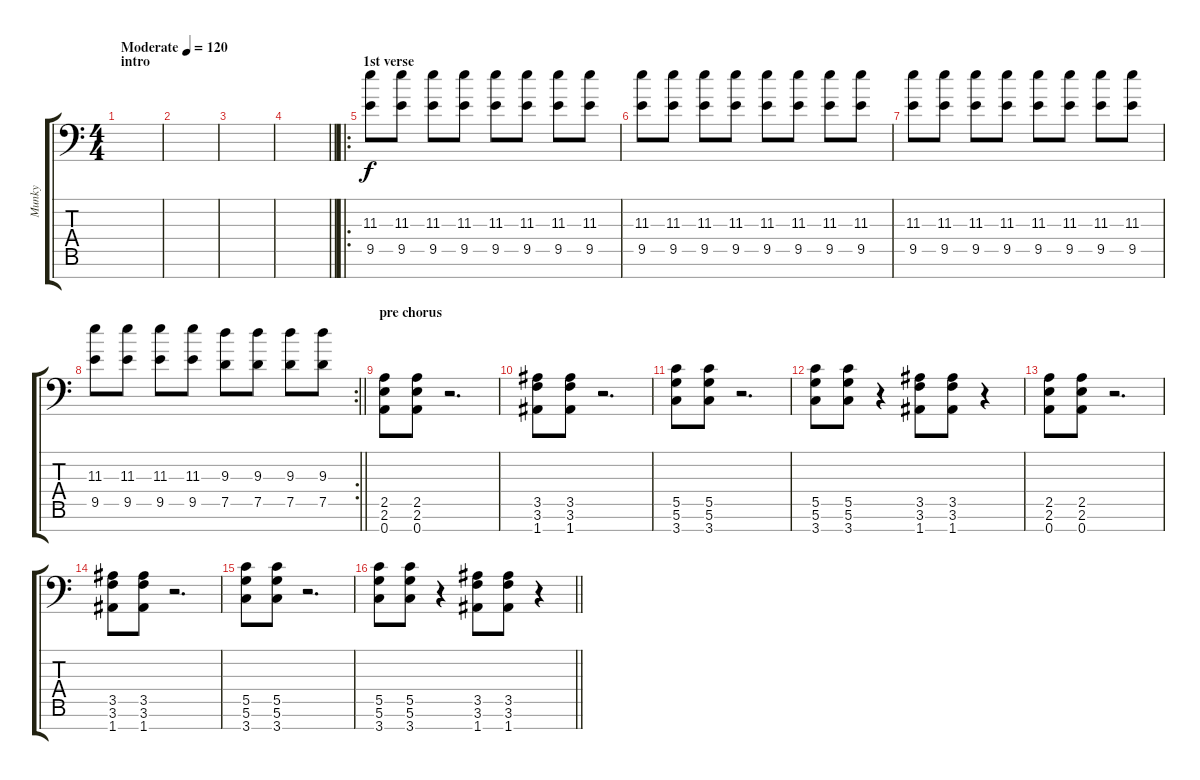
\track ("Munky" "Munky") {instrument distortionguitar}
\staff {score tabs}
\tuning (D4 A3 F3 C3 G2 D2 A1) {hide}
\ts (4 4)
\section ("" "intro")
\tempo (120 "Moderate")
\clef f4
\ks c
|
|
|
\barLineRight lightlight
|
\ro
\section ("" "1st verse")
(11.3 9.5).8{volume 5 instrument distortionguitar} (11.3 9.5).8 (11.3 9.5).8 (11.3 9.5).8 (11.3 9.5).8 (11.3 9.5).8 (11.3 9.5).8 (11.3 9.5).8 |
(11.3 9.5).8 (11.3 9.5).8 (11.3 9.5).8 (11.3 9.5).8 (11.3 9.5).8 (11.3 9.5).8 (11.3 9.5).8 (11.3 9.5).8 |
(11.3 9.5).8 (11.3 9.5).8 (11.3 9.5).8 (11.3 9.5).8 (11.3 9.5).8 (11.3 9.5).8 (11.3 9.5).8 (11.3 9.5).8 |
\rc 2
\barLineRight lightlight
(11.3 9.5).8 (11.3 9.5).8 (11.3 9.5).8 (11.3 9.5).8 (9.3 7.5).8 (9.3 7.5).8 (9.3 7.5).8 (9.3 7.5).8 |
\section ("" "pre chorus")
(2.5 2.6 0.7).8{volume 16 instrument distortionguitar} (2.5 2.6 0.7).8 r.2{d} |
(3.5 3.6 1.7).8 (3.5 3.6 1.7).8 r.2{d} |
(5.5 5.6 3.7).8 (5.5 5.6 3.7).8 r.2{d} |
(5.5 5.6 3.7).8 (5.5 5.6 3.7).8 r.4 (3.5 3.6 1.7).8 (3.5 3.6 1.7).8 r.4 |
(2.5 2.6 0.7).8{volume 16 instrument distortionguitar} (2.5 2.6 0.7).8 r.2{d} |
(3.5 3.6 1.7).8 (3.5 3.6 1.7).8 r.2{d} |
(5.5 5.6 3.7).8 (5.5 5.6 3.7).8 r.2{d} |
\barLineRight lightlight
(5.5 5.6 3.7).8 (5.5 5.6 3.7).8 r.4 (3.5 3.6 1.7).8 (3.5 3.6 1.7).8 r.4
